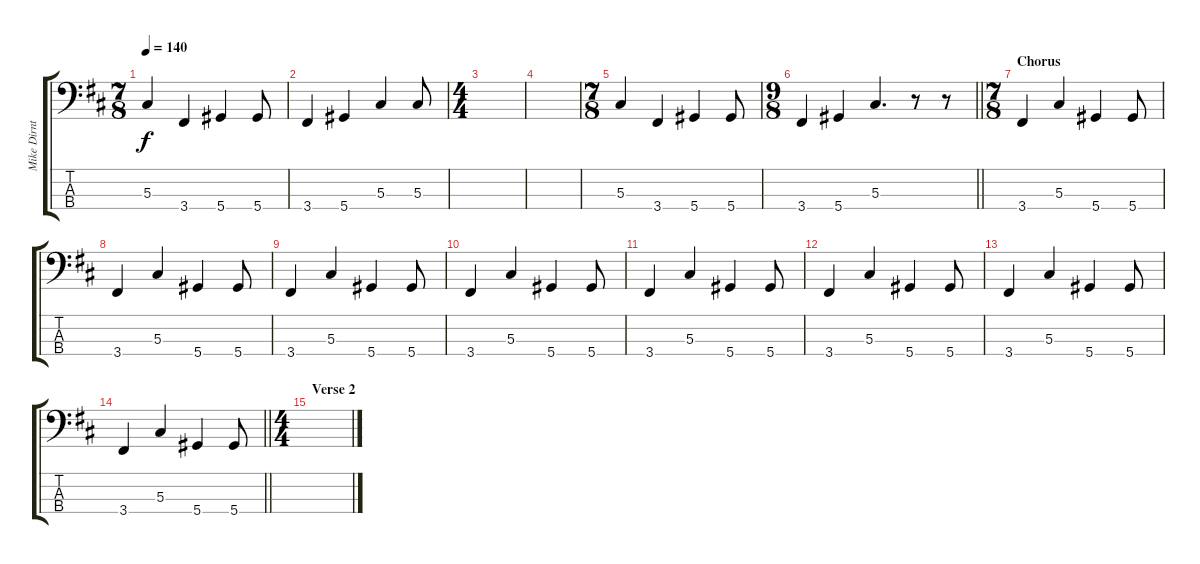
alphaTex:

\track ("Mike Dirnt" "Mike Dirnt") {instrument electricbasspick}
\staff {score tabs}
\tuning (Gb2 Db2 Ab1 Eb1) {hide}
\ts (7 8)
\tempo 140
\clef f4
\ks d
5.3.4{dy f} 3.4.4 5.4.4 5.4.8 |
3.4.4 5.4.4 5.3.4 5.3.8 |
\ts (4 4)
|
|
\ts (7 8)
5.3.4 3.4.4 5.4.4 5.4.8 |
\ts (9 8)
\barLineRight lightlight
3.4.4 5.4.4 5.3.4{d} r.8 r.8 |
\ts (7 8)
\section ("" "Chorus")
3.4.4 5.3.4 5.4.4 5.4.8 |
3.4.4 5.3.4 5.4.4 5.4.8 |
3.4.4 5.3.4 5.4.4 5.4.8 |
3.4.4 5.3.4 5.4.4 5.4.8 |
3.4.4 5.3.4 5.4.4 5.4.8 |
3.4.4 5.3.4 5.4.4 5.4.8 |
3.4.4 5.3.4 5.4.4 5.4.8 |
\barLineRight lightlight
3.4.4 5.3.4 5.4.4 5.4.8 |
\ts (4 4)
\section ("" "Verse 2")
